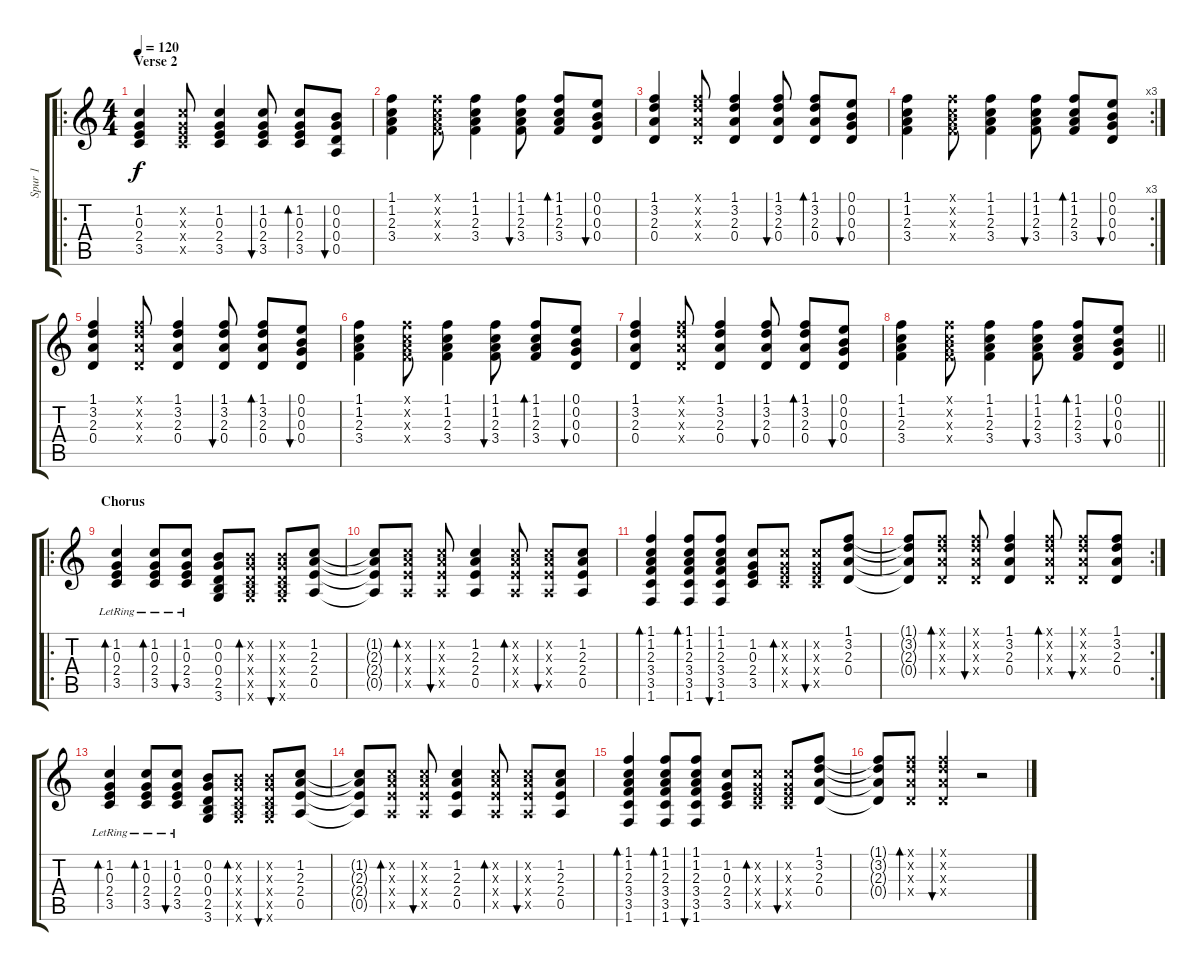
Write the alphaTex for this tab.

\track ("Spur 1" "Spur 1") {instrument acousticguitarsteel}
\staff {score tabs}
\tuning (E4 B3 G3 D3 A2 E2) {hide}
\ro
\ts (4 4)
\section ("" "Verse 2")
\tempo 120
\clef g2
\ks c
(1.2 0.3 2.4 3.5).4{dy f} (1.2{x} 0.3{x} 2.4{x} 3.5{x}).8 (1.2 0.3 2.4 3.5).4 (1.2 0.3 2.4 3.5).8{bu 60} (1.2 0.3 2.4 3.5).8{bd 60} (0.2 0.3 0.4 0.5).8{bu 60} |
(1.1 1.2 2.3 3.4).4 (1.1{x} 1.2{x} 2.3{x} 3.4{x}).8 (1.1 1.2 2.3 3.4).4 (1.1 1.2 2.3 3.4).8{bu 60} (1.1 1.2 2.3 3.4).8{bd 60} (0.1 0.2 0.3 0.4).8{bu 60} |
(1.1 3.2 2.3 0.4).4 (1.1{x} 3.2{x} 2.3{x} 0.4{x}).8 (1.1 3.2 2.3 0.4).4 (1.1 3.2 2.3 0.4).8{bu 60} (1.1 3.2 2.3 0.4).8{bd 60} (0.1 0.2 0.3 0.4).8{bu 60} |
\rc 3
(1.1 1.2 2.3 3.4).4 (1.1{x} 1.2{x} 2.3{x} 3.4{x}).8 (1.1 1.2 2.3 3.4).4 (1.1 1.2 2.3 3.4).8{bu 60} (1.1 1.2 2.3 3.4).8{bd 60} (0.1 0.2 0.3 0.4).8{bu 60} |
(1.1 3.2 2.3 0.4).4 (1.1{x} 3.2{x} 2.3{x} 0.4{x}).8 (1.1 3.2 2.3 0.4).4 (1.1 3.2 2.3 0.4).8{bu 60} (1.1 3.2 2.3 0.4).8{bd 60} (0.1 0.2 0.3 0.4).8{bu 60} |
(1.1 1.2 2.3 3.4).4 (1.1{x} 1.2{x} 2.3{x} 3.4{x}).8 (1.1 1.2 2.3 3.4).4 (1.1 1.2 2.3 3.4).8{bu 60} (1.1 1.2 2.3 3.4).8{bd 60} (0.1 0.2 0.3 0.4).8{bu 60} |
(1.1 3.2 2.3 0.4).4 (1.1{x} 3.2{x} 2.3{x} 0.4{x}).8 (1.1 3.2 2.3 0.4).4 (1.1 3.2 2.3 0.4).8{bu 60} (1.1 3.2 2.3 0.4).8{bd 60} (0.1 0.2 0.3 0.4).8{bu 60} |
\barLineRight lightlight
(1.1 1.2 2.3 3.4).4 (1.1{x} 1.2{x} 2.3{x} 3.4{x}).8 (1.1 1.2 2.3 3.4).4 (1.1 1.2 2.3 3.4).8{bu 60} (1.1 1.2 2.3 3.4).8{bd 60} (0.1 0.2 0.3 0.4).8{bu 60} |
\ro
\section ("" "Chorus")
(1.2{lr} 0.3{lr} 2.4{lr} 3.5{lr}).4{bd 60} (1.2{lr} 0.3{lr} 2.4{lr} 3.5{lr}).8{bd 60} (1.2{lr} 0.3{lr} 2.4{lr} 3.5{lr}).8{bu 60} (0.2 0.3 0.4 2.5 3.6).8 (0.2{x} 0.3{x} 0.4{x} 2.5{x} 3.6{x}).8{bd 60} (0.2{x} 0.3{x} 0.4{x} 2.5{x} 3.6{x}).8{bu 60} (1.2 2.3 2.4 0.5).8 |
(1.2{t} 2.3{t} 2.4{t} 0.5{t}).8 (1.2{x} 2.3{x} 2.4{x} 0.5{x}).8{bd 60} (1.2{x} 2.3{x} 2.4{x} 0.5{x}).8{bu 60} (1.2 2.3 2.4 0.5).4 (1.2{x} 2.3{x} 2.4{x} 0.5{x}).8{bd 60} (1.2{x} 2.3{x} 2.4{x} 0.5{x}).8{bu 60} (1.2 2.3 2.4 0.5).8 |
(1.1 1.2 2.3 3.4 3.5 1.6).4{bd 60} (1.1 1.2 2.3 3.4 3.5 1.6).8{bd 60} (1.1 1.2 2.3 3.4 3.5 1.6).8{bu 60} (1.2 0.3 2.4 3.5).8 (1.2{x} 0.3{x} 2.4{x} 3.5{x}).8{bd 60} (1.2{x} 0.3{x} 2.4{x} 3.5{x}).8{bu 60} (1.1 3.2 2.3 0.4).8 |
\rc 2
(1.1{t} 3.2{t} 2.3{t} 0.4{t}).8 (1.1{x} 3.2{x} 2.3{x} 0.4{x}).8{bd 60} (1.1{x} 3.2{x} 2.3{x} 0.4{x}).8{bu 60} (1.1 3.2 2.3 0.4).4 (1.1{x} 3.2{x} 2.3{x} 0.4{x}).8{bd 60} (1.1{x} 3.2{x} 2.3{x} 0.4{x}).8{bu 60} (1.1 3.2 2.3 0.4).8 |
(1.2{lr} 0.3{lr} 2.4{lr} 3.5{lr}).4{bd 60} (1.2{lr} 0.3{lr} 2.4{lr} 3.5{lr}).8{bd 60} (1.2{lr} 0.3{lr} 2.4{lr} 3.5{lr}).8{bu 60} (0.2 0.3 0.4 2.5 3.6).8 (0.2{x} 0.3{x} 0.4{x} 2.5{x} 3.6{x}).8{bd 60} (0.2{x} 0.3{x} 0.4{x} 2.5{x} 3.6{x}).8{bu 60} (1.2 2.3 2.4 0.5).8 |
(1.2{t} 2.3{t} 2.4{t} 0.5{t}).8 (1.2{x} 2.3{x} 2.4{x} 0.5{x}).8{bd 60} (1.2{x} 2.3{x} 2.4{x} 0.5{x}).8{bu 60} (1.2 2.3 2.4 0.5).4 (1.2{x} 2.3{x} 2.4{x} 0.5{x}).8{bd 60} (1.2{x} 2.3{x} 2.4{x} 0.5{x}).8{bu 60} (1.2 2.3 2.4 0.5).8 |
(1.1 1.2 2.3 3.4 3.5 1.6).4{bd 60} (1.1 1.2 2.3 3.4 3.5 1.6).8{bd 60} (1.1 1.2 2.3 3.4 3.5 1.6).8{bu 60} (1.2 0.3 2.4 3.5).8 (1.2{x} 0.3{x} 2.4{x} 3.5{x}).8{bd 60} (1.2{x} 0.3{x} 2.4{x} 3.5{x}).8{bu 60} (1.1 3.2 2.3 0.4).8 |
(1.1{t} 3.2{t} 2.3{t} 0.4{t}).8 (1.1{x} 3.2{x} 2.3{x} 0.4{x}).8{bd 60} (1.1{x} 3.2{x} 2.3{x} 0.4{x}).4{bu 60} r.2
